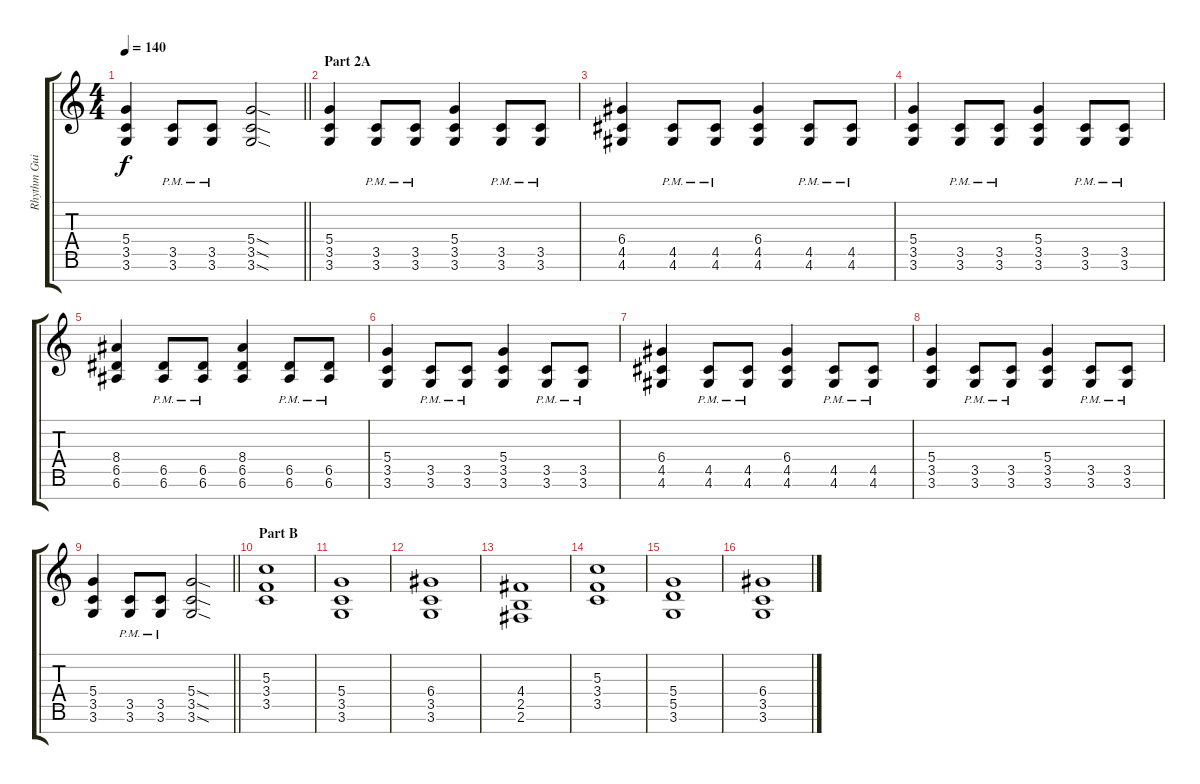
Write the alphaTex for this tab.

\track ("Rhythm Guitar" "Rhythm Gui") {instrument distortionguitar}
\staff {score tabs}
\tuning (E4 B3 G3 D3 A2 E2 B1) {hide}
\ts (4 4)
\tempo 140
\clef g2
\barLineRight lightlight
\ks c
(5.4 3.5 3.6).4{dy f} (3.5{pm} 3.6{pm}).8 (3.5{pm} 3.6{pm}).8 (5.4{sod} 3.5{sod} 3.6{sod}).2 |
\section ("" "Part 2A")
(5.4 3.5 3.6).4 (3.5{pm} 3.6{pm}).8 (3.5{pm} 3.6{pm}).8 (5.4 3.5 3.6).4 (3.5{pm} 3.6{pm}).8 (3.5{pm} 3.6{pm}).8 |
(6.4 4.5 4.6).4 (4.5{pm} 4.6{pm}).8 (4.5{pm} 4.6{pm}).8 (6.4 4.5 4.6).4 (4.5{pm} 4.6{pm}).8 (4.5{pm} 4.6{pm}).8 |
(5.4 3.5 3.6).4 (3.5{pm} 3.6{pm}).8 (3.5{pm} 3.6{pm}).8 (5.4 3.5 3.6).4 (3.5{pm} 3.6{pm}).8 (3.5{pm} 3.6{pm}).8 |
(8.4 6.5 6.6).4 (6.5{pm} 6.6{pm}).8 (6.5{pm} 6.6{pm}).8 (8.4 6.5 6.6).4 (6.5{pm} 6.6{pm}).8 (6.5{pm} 6.6{pm}).8 |
(5.4 3.5 3.6).4 (3.5{pm} 3.6{pm}).8 (3.5{pm} 3.6{pm}).8 (5.4 3.5 3.6).4 (3.5{pm} 3.6{pm}).8 (3.5{pm} 3.6{pm}).8 |
(6.4 4.5 4.6).4 (4.5{pm} 4.6{pm}).8 (4.5{pm} 4.6{pm}).8 (6.4 4.5 4.6).4 (4.5{pm} 4.6{pm}).8 (4.5{pm} 4.6{pm}).8 |
(5.4 3.5 3.6).4 (3.5{pm} 3.6{pm}).8 (3.5{pm} 3.6{pm}).8 (5.4 3.5 3.6).4 (3.5{pm} 3.6{pm}).8 (3.5{pm} 3.6{pm}).8 |
\barLineRight lightlight
(5.4 3.5 3.6).4 (3.5{pm} 3.6{pm}).8 (3.5{pm} 3.6{pm}).8 (5.4{sod} 3.5{sod} 3.6{sod}).2 |
\section ("" "Part B")
(5.3 3.4 3.5).1 |
(5.4 3.5 3.6).1 |
(6.4 3.5 3.6).1 |
(4.4 2.5 2.6).1 |
(5.3 3.4 3.5).1 |
(5.4 5.5 3.6).1 |
(6.4 3.5 3.6).1
